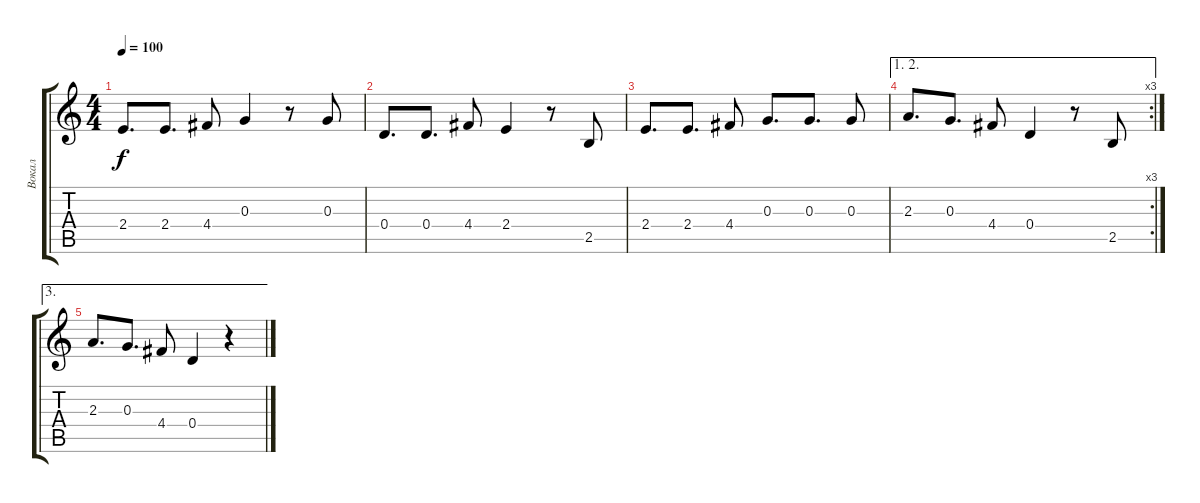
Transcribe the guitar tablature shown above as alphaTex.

\track ("Вокал" "Вокал") {instrument acousticguitarsteel}
\staff {score tabs}
\tuning (E4 B3 G3 D3 A2 E2) {hide}
\ts (4 4)
\tempo 100
\clef g2
\ks c
2.4.8{d dy f} 2.4.8{d} 4.4.8 0.3.4 r.8 0.3.8 |
0.4.8{d} 0.4.8{d} 4.4.8 2.4.4 r.8 2.5.8 |
2.4.8{d} 2.4.8{d} 4.4.8 0.3.8{d} 0.3.8{d} 0.3.8 |
\ae (1 2)
\rc 3
2.3.8{d} 0.3.8{d} 4.4.8 0.4.4 r.8 2.5.8 |
\ae 3
2.3.8{d} 0.3.8{d} 4.4.8 0.4.4 r.4
